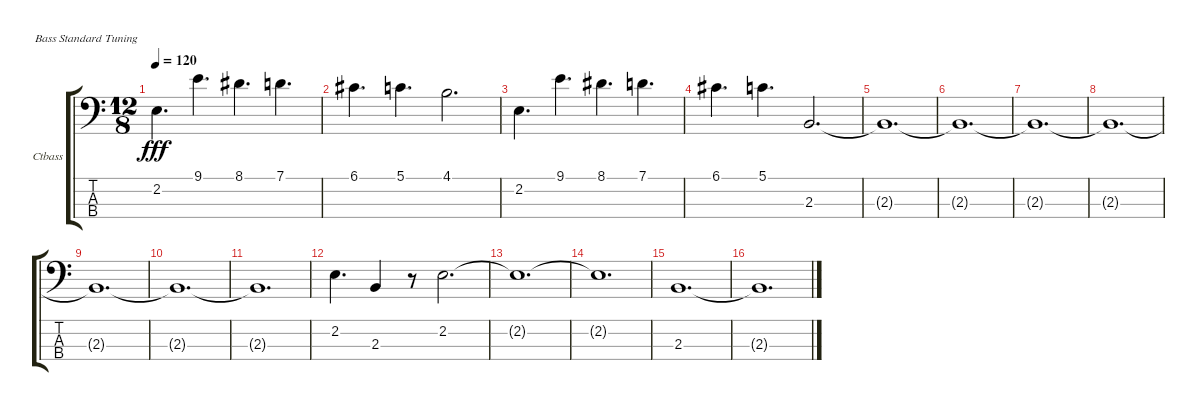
\defaultSystemsLayout 4
\bracketExtendMode groupsimilarinstruments
\firstSystemTrackNameOrientation horizontal
\otherSystemsTrackNameOrientation horizontal
\track ("Contrabass" "Ctbass") {instrument contrabass}
\staff {score tabs}
\tuning (G2 D2 A1 E1)
\ts (12 8)
\tempo 120
\clef f4
\ks c
2.2.4{d dy fff} 9.1.4{d} 8.1.4{d} 7.1.4{d} |
6.1.4{d} 5.1.4{d} 4.1.2{d} |
2.2.4{d} 9.1.4{d} 8.1.4{d} 7.1.4{d} |
6.1.4{d} 5.1.4{d} 2.3.2{d} |
2.3{t}.1{d} |
2.3{t}.1{d} |
2.3{t}.1{d} |
2.3{t}.1{d} |
2.3{t}.1{d} |
2.3{t}.1{d} |
2.3{t}.1{d} |
2.2.4{d} 2.3.4 r.8 2.2.2{d} |
2.2{t}.1{d} |
2.2{t}.1{d} |
2.3.1{d} |
2.3{t}.1{d}
